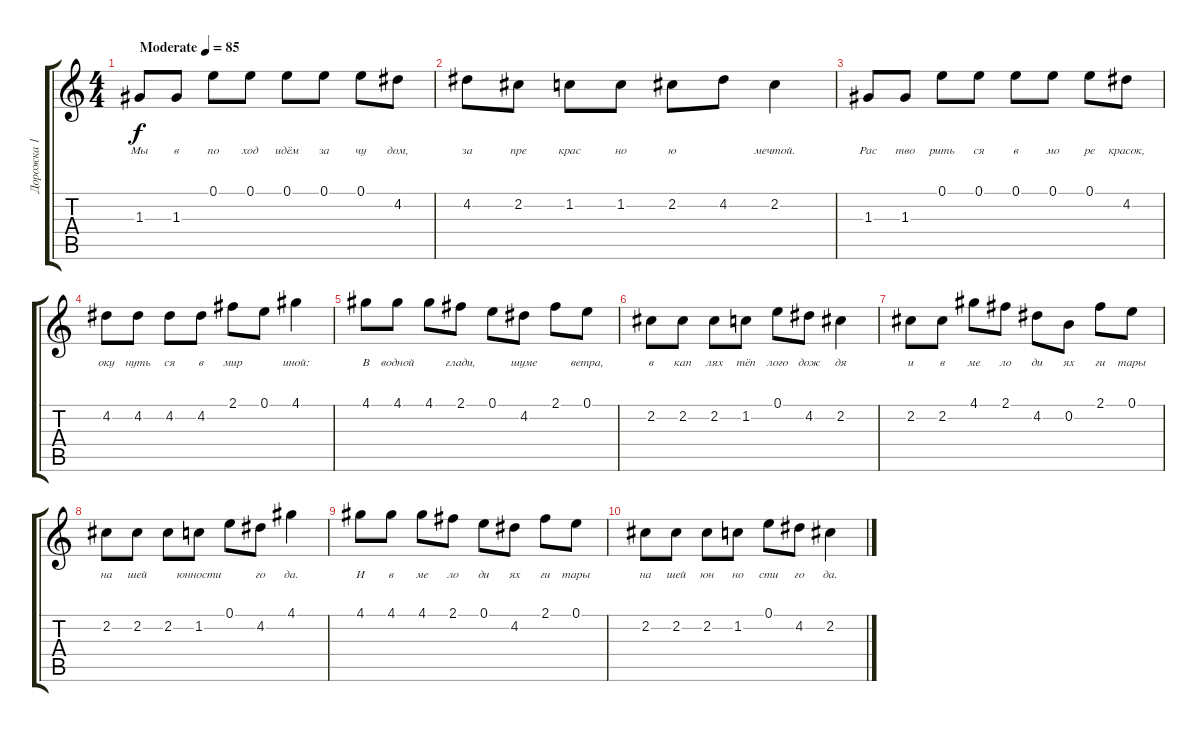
\track ("Дорожка 1" "Дорожка 1") {instrument acousticguitarsteel}
\staff {score tabs}
\tuning (E4 B3 G3 D3 A2 E2) {hide}
\ts (4 4)
\tempo (85 "Moderate")
\clef g2
\ks c
1.3.8{lyrics (0 "Мы") lyrics (1 "") lyrics (2 "") lyrics (3 "") lyrics (4 "") dy f instrument acousticguitarsteel} 1.3.8{lyrics (0 "в") lyrics (1 "") lyrics (2 "") lyrics (3 "") lyrics (4 "")} 0.1.8{lyrics (0 "по") lyrics (1 "") lyrics (2 "") lyrics (3 "") lyrics (4 "")} 0.1.8{lyrics (0 "ход") lyrics (1 "") lyrics (2 "") lyrics (3 "") lyrics (4 "")} 0.1.8{lyrics (0 "идём") lyrics (1 "") lyrics (2 "") lyrics (3 "") lyrics (4 "")} 0.1.8{lyrics (0 "за") lyrics (1 "") lyrics (2 "") lyrics (3 "") lyrics (4 "")} 0.1.8{lyrics (0 "чу") lyrics (1 "") lyrics (2 "") lyrics (3 "") lyrics (4 "")} 4.2.8{lyrics (0 "дом,") lyrics (1 "") lyrics (2 "") lyrics (3 "") lyrics (4 "")} |
4.2.8{lyrics (0 "за") lyrics (1 "") lyrics (2 "") lyrics (3 "") lyrics (4 "")} 2.2.8{lyrics (0 "пре") lyrics (1 "") lyrics (2 "") lyrics (3 "") lyrics (4 "")} 1.2.8{lyrics (0 "крас") lyrics (1 "") lyrics (2 "") lyrics (3 "") lyrics (4 "")} 1.2.8{lyrics (0 "но") lyrics (1 "") lyrics (2 "") lyrics (3 "") lyrics (4 "")} 2.2.8{lyrics (0 "ю") lyrics (1 "") lyrics (2 "") lyrics (3 "") lyrics (4 "")} 4.2.8{lyrics (0 "") lyrics (1 "") lyrics (2 "") lyrics (3 "") lyrics (4 "")} 2.2.4{lyrics (0 "мечтой.") lyrics (1 "") lyrics (2 "") lyrics (3 "") lyrics (4 "")} |
1.3.8{lyrics (0 "Рас") lyrics (1 "") lyrics (2 "") lyrics (3 "") lyrics (4 "")} 1.3.8{lyrics (0 "тво") lyrics (1 "") lyrics (2 "") lyrics (3 "") lyrics (4 "")} 0.1.8{lyrics (0 "рить") lyrics (1 "") lyrics (2 "") lyrics (3 "") lyrics (4 "")} 0.1.8{lyrics (0 "ся") lyrics (1 "") lyrics (2 "") lyrics (3 "") lyrics (4 "")} 0.1.8{lyrics (0 "в") lyrics (1 "") lyrics (2 "") lyrics (3 "") lyrics (4 "")} 0.1.8{lyrics (0 "мо") lyrics (1 "") lyrics (2 "") lyrics (3 "") lyrics (4 "")} 0.1.8{lyrics (0 "ре") lyrics (1 "") lyrics (2 "") lyrics (3 "") lyrics (4 "")} 4.2.8{lyrics (0 "красок,") lyrics (1 "") lyrics (2 "") lyrics (3 "") lyrics (4 "")} |
4.2.8{lyrics (0 "оку") lyrics (1 "") lyrics (2 "") lyrics (3 "") lyrics (4 "")} 4.2.8{lyrics (0 "нуть") lyrics (1 "") lyrics (2 "") lyrics (3 "") lyrics (4 "")} 4.2.8{lyrics (0 "ся") lyrics (1 "") lyrics (2 "") lyrics (3 "") lyrics (4 "")} 4.2.8{lyrics (0 "в") lyrics (1 "") lyrics (2 "") lyrics (3 "") lyrics (4 "")} 2.1.8{lyrics (0 "мир") lyrics (1 "") lyrics (2 "") lyrics (3 "") lyrics (4 "")} 0.1.8{lyrics (0 "") lyrics (1 "") lyrics (2 "") lyrics (3 "") lyrics (4 "")} 4.1.4{lyrics (0 "иной:") lyrics (1 "") lyrics (2 "") lyrics (3 "") lyrics (4 "")} |
4.1.8{lyrics (0 "В") lyrics (1 "") lyrics (2 "") lyrics (3 "") lyrics (4 "")} 4.1.8{lyrics (0 "водной") lyrics (1 "") lyrics (2 "") lyrics (3 "") lyrics (4 "")} 4.1.8{lyrics (0 "") lyrics (1 "") lyrics (2 "") lyrics (3 "") lyrics (4 "")} 2.1.8{lyrics (0 "глади,") lyrics (1 "") lyrics (2 "") lyrics (3 "") lyrics (4 "")} 0.1.8{lyrics (0 "") lyrics (1 "") lyrics (2 "") lyrics (3 "") lyrics (4 "")} 4.2.8{lyrics (0 "шуме") lyrics (1 "") lyrics (2 "") lyrics (3 "") lyrics (4 "")} 2.1.8{lyrics (0 "") lyrics (1 "") lyrics (2 "") lyrics (3 "") lyrics (4 "")} 0.1.8{lyrics (0 "ветра,") lyrics (1 "") lyrics (2 "") lyrics (3 "") lyrics (4 "")} |
2.2.8{lyrics (0 "в") lyrics (1 "") lyrics (2 "") lyrics (3 "") lyrics (4 "")} 2.2.8{lyrics (0 "кап") lyrics (1 "") lyrics (2 "") lyrics (3 "") lyrics (4 "")} 2.2.8{lyrics (0 "лях") lyrics (1 "") lyrics (2 "") lyrics (3 "") lyrics (4 "")} 1.2.8{lyrics (0 "тёп") lyrics (1 "") lyrics (2 "") lyrics (3 "") lyrics (4 "")} 0.1.8{lyrics (0 "лого") lyrics (1 "") lyrics (2 "") lyrics (3 "") lyrics (4 "")} 4.2.8{lyrics (0 "дож") lyrics (1 "") lyrics (2 "") lyrics (3 "") lyrics (4 "")} 2.2.4{lyrics (0 "дя") lyrics (1 "") lyrics (2 "") lyrics (3 "") lyrics (4 "")} |
2.2.8{lyrics (0 "и") lyrics (1 "") lyrics (2 "") lyrics (3 "") lyrics (4 "")} 2.2.8{lyrics (0 "в") lyrics (1 "") lyrics (2 "") lyrics (3 "") lyrics (4 "")} 4.1.8{lyrics (0 "ме") lyrics (1 "") lyrics (2 "") lyrics (3 "") lyrics (4 "")} 2.1.8{lyrics (0 "ло") lyrics (1 "") lyrics (2 "") lyrics (3 "") lyrics (4 "")} 4.2.8{lyrics (0 "ди") lyrics (1 "") lyrics (2 "") lyrics (3 "") lyrics (4 "")} 0.2.8{lyrics (0 "ях") lyrics (1 "") lyrics (2 "") lyrics (3 "") lyrics (4 "")} 2.1.8{lyrics (0 "ги") lyrics (1 "") lyrics (2 "") lyrics (3 "") lyrics (4 "")} 0.1.8{lyrics (0 "тары") lyrics (1 "") lyrics (2 "") lyrics (3 "") lyrics (4 "")} |
2.2.8{lyrics (0 "на") lyrics (1 "") lyrics (2 "") lyrics (3 "") lyrics (4 "")} 2.2.8{lyrics (0 "шей") lyrics (1 "") lyrics (2 "") lyrics (3 "") lyrics (4 "")} 2.2.8{lyrics (0 "") lyrics (1 "") lyrics (2 "") lyrics (3 "") lyrics (4 "")} 1.2.8{lyrics (0 "юнности") lyrics (1 "") lyrics (2 "") lyrics (3 "") lyrics (4 "")} 0.1.8{lyrics (0 "") lyrics (1 "") lyrics (2 "") lyrics (3 "") lyrics (4 "")} 4.2.8{lyrics (0 "го") lyrics (1 "") lyrics (2 "") lyrics (3 "") lyrics (4 "")} 4.1.4{lyrics (0 "да.") lyrics (1 "") lyrics (2 "") lyrics (3 "") lyrics (4 "")} |
4.1.8{lyrics (0 "И") lyrics (1 "") lyrics (2 "") lyrics (3 "") lyrics (4 "")} 4.1.8{lyrics (0 "в") lyrics (1 "") lyrics (2 "") lyrics (3 "") lyrics (4 "")} 4.1.8{lyrics (0 "ме") lyrics (1 "") lyrics (2 "") lyrics (3 "") lyrics (4 "")} 2.1.8{lyrics (0 "ло") lyrics (1 "") lyrics (2 "") lyrics (3 "") lyrics (4 "")} 0.1.8{lyrics (0 "ди") lyrics (1 "") lyrics (2 "") lyrics (3 "") lyrics (4 "")} 4.2.8{lyrics (0 "ях") lyrics (1 "") lyrics (2 "") lyrics (3 "") lyrics (4 "")} 2.1.8{lyrics (0 "ги") lyrics (1 "") lyrics (2 "") lyrics (3 "") lyrics (4 "")} 0.1.8{lyrics (0 "тары") lyrics (1 "") lyrics (2 "") lyrics (3 "") lyrics (4 "")} |
2.2.8{lyrics (0 "на") lyrics (1 "") lyrics (2 "") lyrics (3 "") lyrics (4 "")} 2.2.8{lyrics (0 "шей") lyrics (1 "") lyrics (2 "") lyrics (3 "") lyrics (4 "")} 2.2.8{lyrics (0 "юн") lyrics (1 "") lyrics (2 "") lyrics (3 "") lyrics (4 "")} 1.2.8{lyrics (0 "но") lyrics (1 "") lyrics (2 "") lyrics (3 "") lyrics (4 "")} 0.1.8{lyrics (0 "сти") lyrics (1 "") lyrics (2 "") lyrics (3 "") lyrics (4 "")} 4.2.8{lyrics (0 "го") lyrics (1 "") lyrics (2 "") lyrics (3 "") lyrics (4 "")} 2.2.4{lyrics (0 "да.") lyrics (1 "") lyrics (2 "") lyrics (3 "") lyrics (4 "")}
